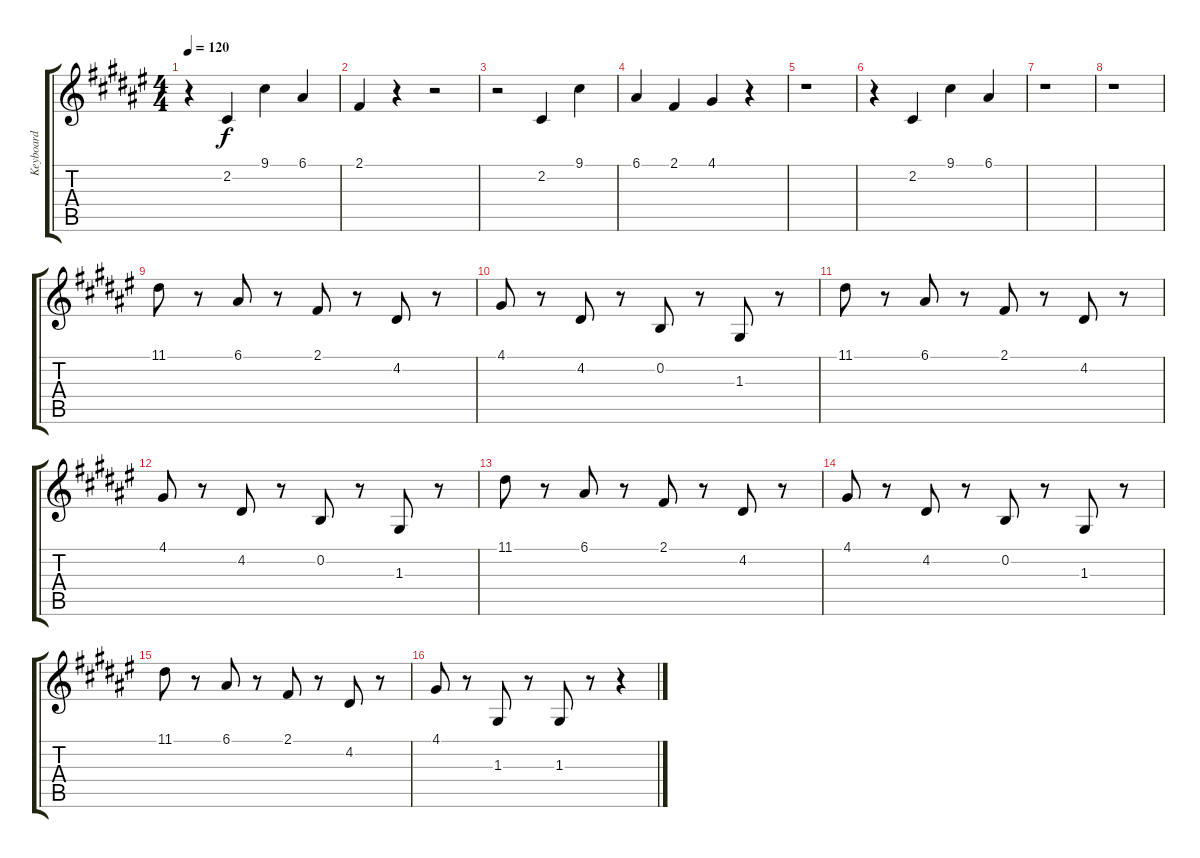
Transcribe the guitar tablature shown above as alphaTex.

\track ("Keyboard" "Keyboard") {instrument electricpiano2}
\staff {score tabs}
\tuning (E4 B3 G3 D3 A2 E2) {hide}
\ts (4 4)
\tempo 120
\clef g2
\ks f#
r.4{dy f} 2.2.4 9.1.4 6.1.4 |
2.1.4 r.4 r.2 |
r.2 2.2.4 9.1.4 |
6.1.4 2.1.4 4.1.4 r.4 |
r.1 |
r.4 2.2.4 9.1.4 6.1.4 |
r.1 |
r.1 |
11.1.8 r.8 6.1.8 r.8 2.1.8 r.8 4.2.8 r.8 |
4.1.8 r.8 4.2.8 r.8 0.2.8 r.8 1.3.8 r.8 |
11.1.8 r.8 6.1.8 r.8 2.1.8 r.8 4.2.8 r.8 |
4.1.8 r.8 4.2.8 r.8 0.2.8 r.8 1.3.8 r.8 |
11.1.8 r.8 6.1.8 r.8 2.1.8 r.8 4.2.8 r.8 |
4.1.8 r.8 4.2.8 r.8 0.2.8 r.8 1.3.8 r.8 |
11.1.8 r.8 6.1.8 r.8 2.1.8 r.8 4.2.8 r.8 |
4.1.8 r.8 1.3.8 r.8 1.3.8 r.8 r.4
